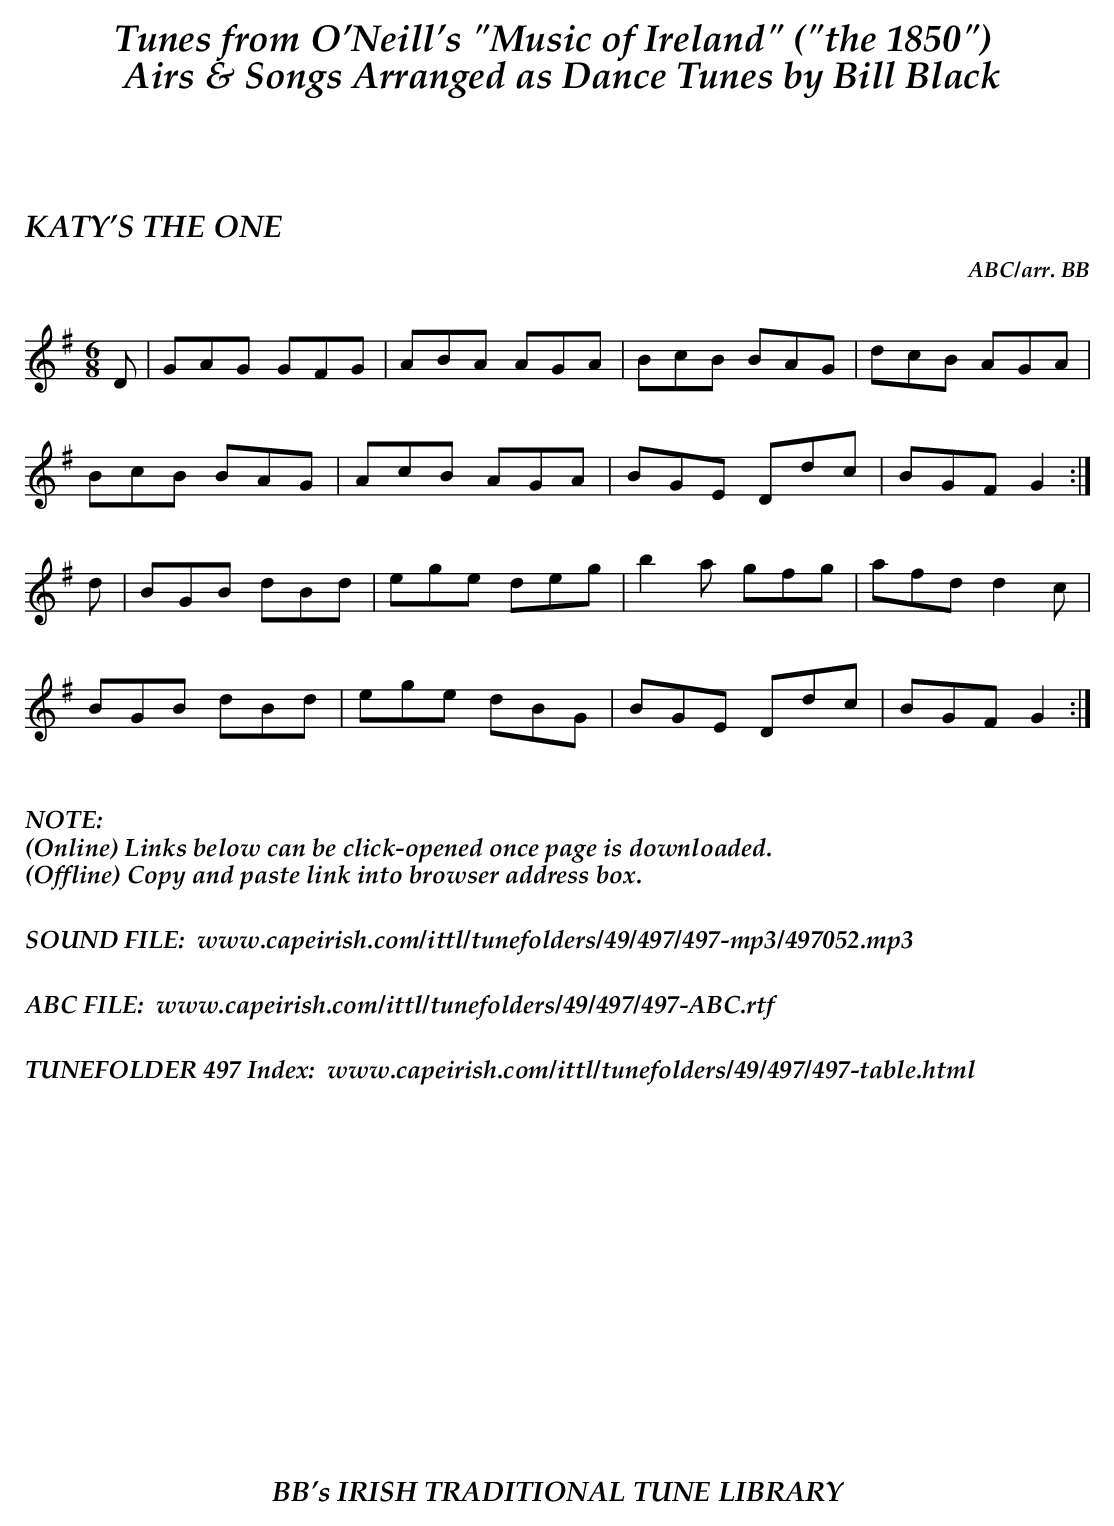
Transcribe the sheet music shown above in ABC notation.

X:1
T:KATY'S THE ONE
C:ABC/arr. BB
M:6/8
L:1/8
K:G
D|GAG GFG|ABA AGA|BcB BAG|dcB AGA|
BcB BAG|AcB AGA|BGE Ddc|BGF G2 :|
d|BGB dBd|ege deg|b2a gfg|afd d2c|
BGB dBd|ege dBG|BGE Ddc|BGF G2 :|
%%vskip .3in
%%textoption left
%%textfont "Palatino-BoldItalic" 16
%%begintext
%%NOTE:
(Online) Links below can be click-opened once page is downloaded.
(Offline) Copy and paste link into browser address box.
%%
%%
SOUND FILE:  www.capeirish.com/ittl/tunefolders/49/497/497-mp3/497052.mp3
%%
%%
ABC FILE:  www.capeirish.com/ittl/tunefolders/49/497/497-ABC.rtf
%%
%%
TUNEFOLDER 497 Index:  www.capeirish.com/ittl/tunefolders/49/497/497-table.html
